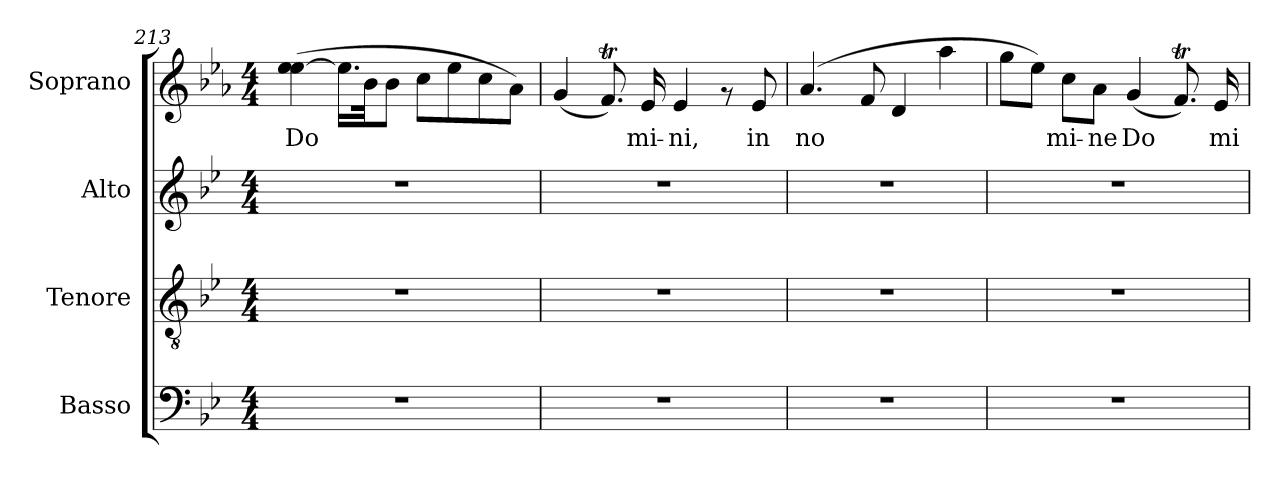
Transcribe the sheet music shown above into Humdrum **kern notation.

**kern	**kern	**kern	**kern	**text
*part4	*part3	*part2	*part1	*part1
*staff4	*staff3	*staff2	*staff1	*staff1
*I"Basso	*I"Tenore	*I"Alto	*I"Soprano	*
*I'B	*I'T	*I'A	*I'S	*
*clefF4	*clefGv2	*clefG2	*clefG2	*
*k[b-e-]	*k[b-e-]	*k[b-e-]	*k[b-e-a-]	*
*B-:	*B-:	*B-:	*E-:	*
*M4/4	*M4/4	*M4/4	*M4/4	*
=213	=213	=213	=213	=213
!	!	!	!	!LO:LY:b:cj
1r	1r	1r	(>4ee-\ [>4ee-\	Do-
!	!	!	!	!LO:LY:b:cj
.	.	.	16.ee-\L]	--
!	!	!	!	!LO:LY:b:cj
.	.	.	32b-\	--
!	!	!	!	!LO:LY:b:cj
.	.	.	8b-\J	--
!	!	!	!	!LO:LY:b:cj
.	.	.	8cc\L	--
!	!	!	!	!LO:LY:b:cj
.	.	.	8ee-\	--
!	!	!	!	!LO:LY:b:cj
.	.	.	8cc\	--
!	!	!	!	!LO:LY:b:cj
.	.	.	8a-\J)	--
!!LO:PB:g=z
=214	=214	=214	=214	=214
!	!	!	!	!LO:LY:b:cj
1r	1r	1r	(>4g/	--
!	!	!	!	!LO:LY:b:cj
.	.	.	8.fT/)	--
!	!	!	!	!LO:LY:b:cj
.	.	.	16e-/	-mi-
!	!	!	!	!LO:LY:b:cj
.	.	.	4e-/	-ni,
.	.	.	8rf	.
!	!	!	!	!LO:LY:b:cj
.	.	.	8e-/	in
=215	=215	=215	=215	=215
!	!	!	!	!LO:LY:b:cj
1r	1r	1r	(>4.a-/	no-
!	!	!	!	!LO:LY:b:cj
.	.	.	8f/	--
!	!	!	!	!LO:LY:b:cj
.	.	.	4d/	--
!	!	!	!	!LO:LY:b:cj
.	.	.	4aa-\	--
=216	=216	=216	=216	=216
!	!	!	!	!LO:LY:b:cj
1r	1r	1r	8gg\L	--
!	!	!	!	!LO:LY:b:cj
.	.	.	8ee-\J)	--
!	!	!	!	!LO:LY:b:cj
.	.	.	8cc\L	-mi-
!	!	!	!	!LO:LY:b:cj
.	.	.	8a-\J	-ne
!	!	!	!	!LO:LY:b:cj
.	.	.	(<4g/	Do-
!	!	!	!	!LO:LY:b:cj
.	.	.	8.fT/)	--
!	!	!	!	!LO:LY:b:cj
.	.	.	16e-/	-mi-
=	=	=	=	=
*-	*-	*-	*-	*-
